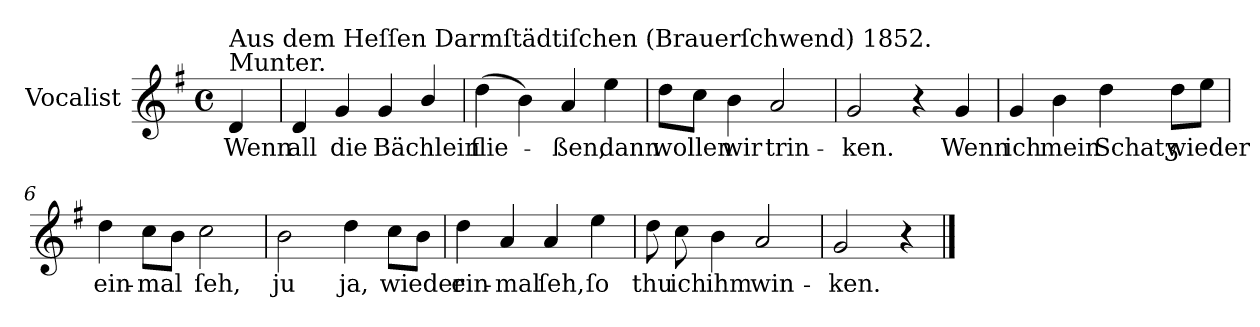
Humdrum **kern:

**kern	**text
*part1	*part1
*staff1	*staff1
*I"Vocalist	*
*k[f#]	*
*G:	*
*M4/4	*
*met(c)	*
=	=
!LO:TX:a:t=Munter.	!
!LO:TX:a:t=Aus dem Heſſen Darmſtädtiſchen (Brauerſchwend) 1852.	!
4d	Wenn
=1	=1
4d	all
4g	die
4g	Bächlein
4b/	.
=2	=2
(4dd	flie-
4b)	.
4a	-ßen,
4ee	dann
=3	=3
8ddL	wollen
8ccJ	.
4b	wir
2a	trin-
=4	=4
2g	-ken.
4r	.
4g	Wenn
=5	=5
4g	ich
4b	mein
4dd	Schatʒ
8ddL	wieder
8eeJ	.
=6	=6
4dd	ein-
8ccL	-mal
8bJ	.
2cc	ſeh,
=7	=7
2b	ju
4dd	ja,
8ccL	wieder
8bJ	.
=8	=8
4dd	ein-
4a	-mal
4a	ſeh,
4ee	ſo
=9	=9
8dd	thu
8cc	ich
4b	ihm
2a	win-
=10	=10
2g	-ken.
4r	.
==	==
*-	*-
